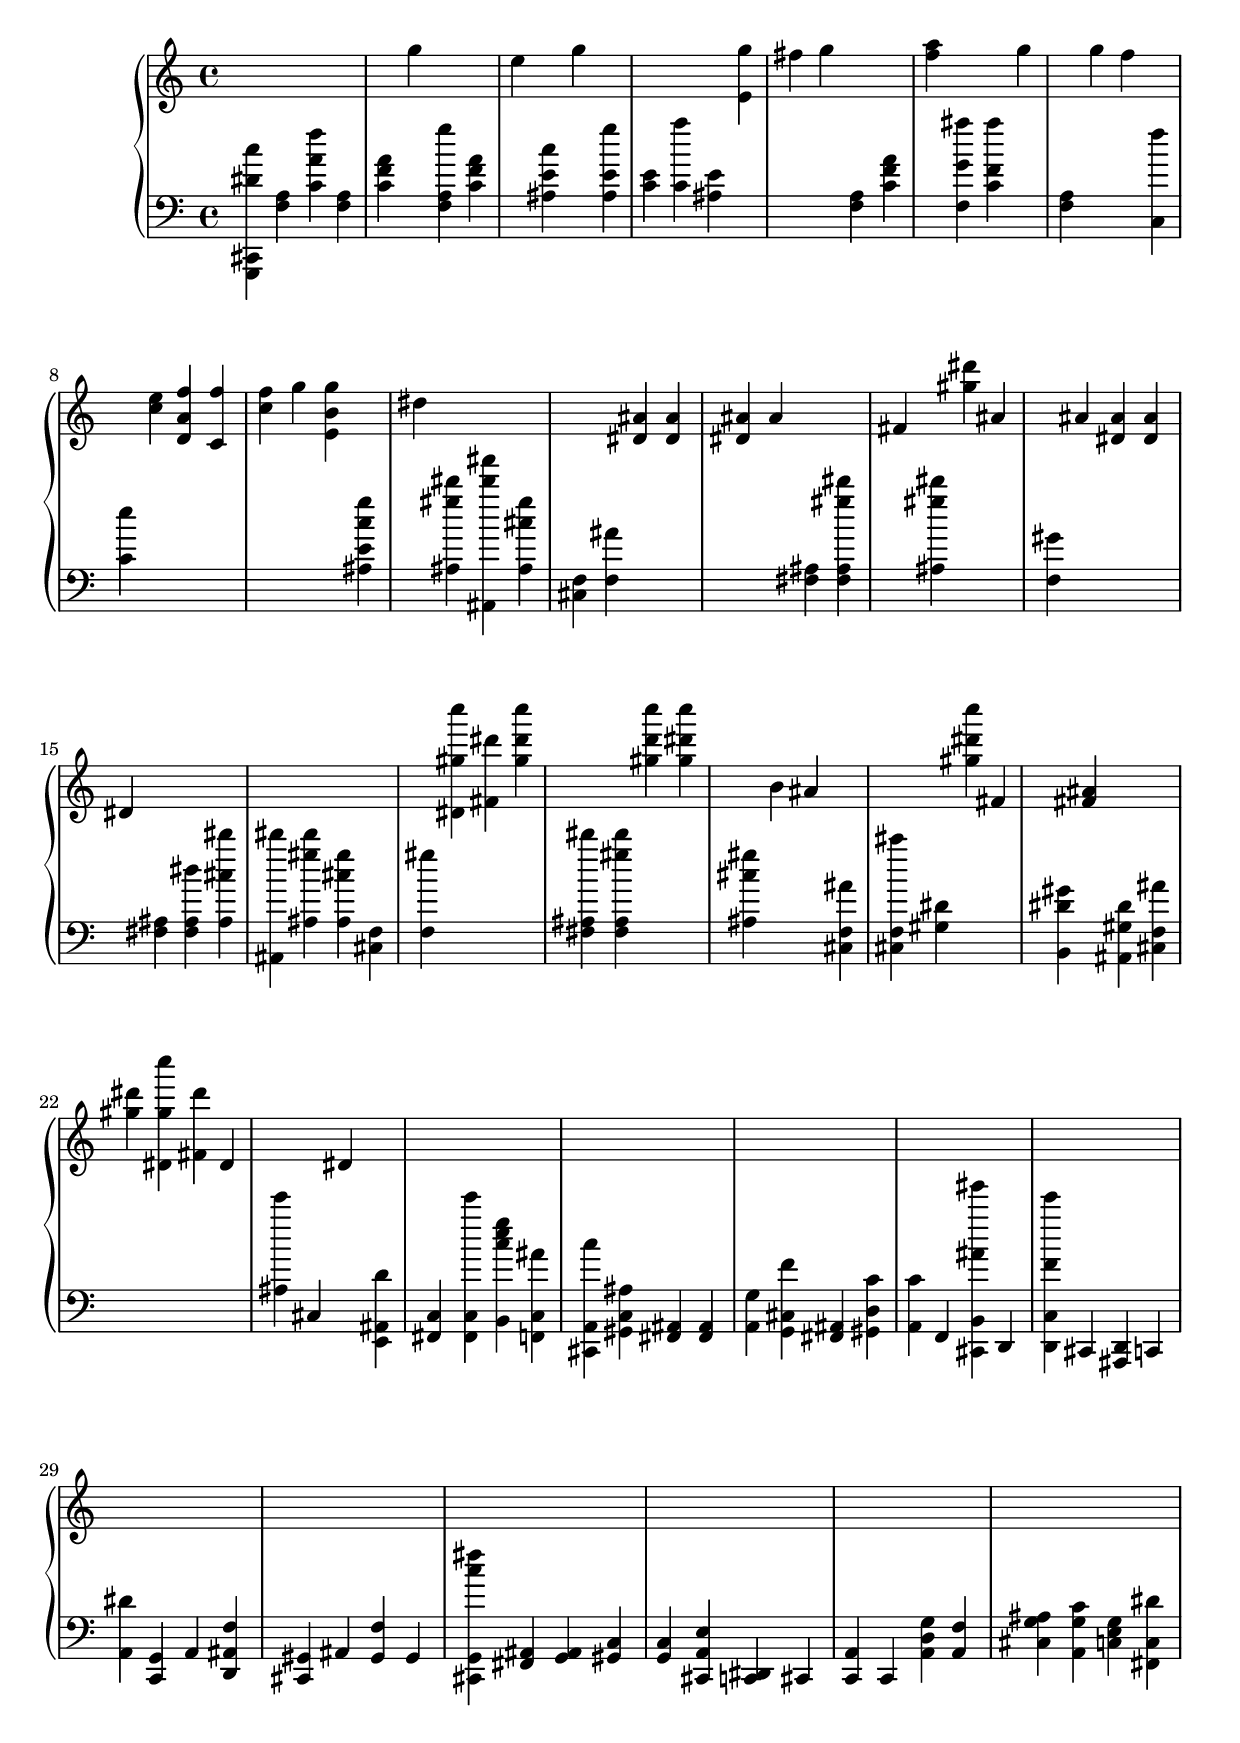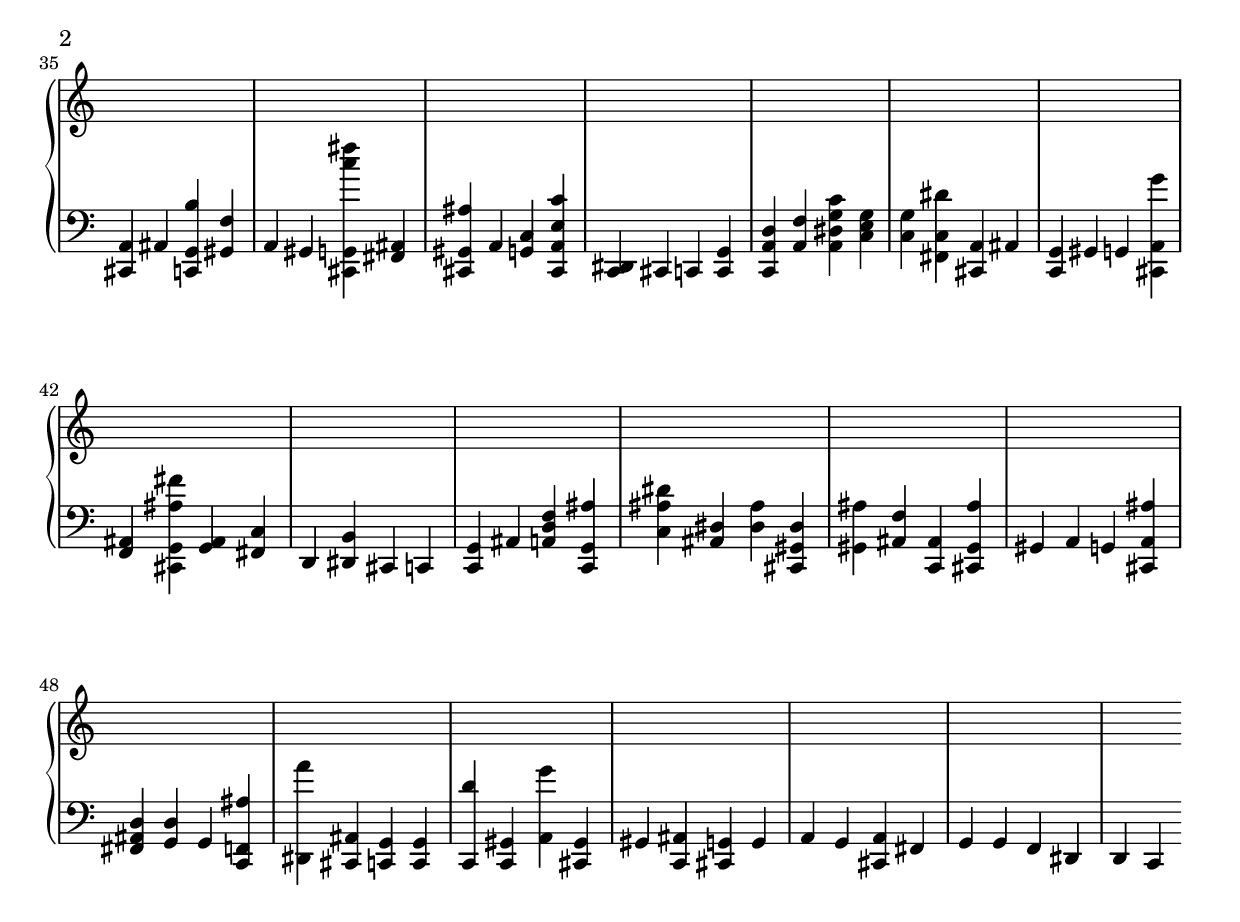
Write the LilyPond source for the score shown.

\version "2.14.2" 
\score { 
  \new PianoStaff { 
    \autochange { 
 < g,, cis, dis' c''  > < f a  > < c' a' f''  > < f a  > < c' f' a'  > < g''  > < f a g''  > < c' f' a'  > < e''  > < ais e' c''  > < g''  > < ais e' g''  > < c' e'  > < c' a''  > < ais e'  > < e' g''  > < fis''  > < g''  > < f a  > < c' f' a'  > < f'' a''  > < f g' ais''  > < c' f' ais''  > < g''  > < f a  > < g''  > < f''  > < c f''  > < c' e''  > < c'' e''  > < d' a' f''  > < c' f''  > < c'' f''  > < g''  > < e' b' g''  > < ais e' c'' g''  > < dis''  > < ais gis'' dis'''  > < ais, dis''' ais'''  > < ais cis'' gis''  > < cis f  > < f ais'  > < dis' ais'  > < dis' ais'  > < dis' ais'  > < ais'  > < fis ais  > < fis ais gis'' dis'''  > < fis'  > < ais gis'' dis'''  > < gis'' dis'''  > < ais'  > < f gis'  > < ais'  > < dis' ais'  > < dis' ais'  > < dis'  > < fis ais  > < fis ais dis''  > < ais cis'' dis'''  > < ais, dis'''  > < ais gis'' dis'''  > < ais cis'' gis''  > < cis f  > < f gis''  > < dis' gis'' c''''  > < fis' dis'''  > < gis'' dis''' c''''  > < fis ais dis'''  > < fis ais gis'' dis'''  > < gis'' d''' c''''  > < gis'' dis''' c''''  > < ais cis'' gis''  > < b'  > < ais'  > < cis f ais'  > < cis f cis'''  > < gis dis'  > < gis'' dis''' c''''  > < fis'  > < b, dis' gis'  > < fis' ais'  > < ais, gis dis'  > < cis f ais'  > < gis'' dis'''  > < dis' gis'' c''''  > < fis' dis'''  > < dis'  > < ais e'''  > < cis  > < dis'  > < e, ais, d'  > < fis, c  > < fis, c e'''  > < b, c'' e'' g''  > < f, c ais'  > < cis, a, c''  > < gis, c ais  > < fis, ais,  > < fis, ais,  > < a, g  > < g, cis f'  > < fis, ais,  > < gis, d c'  > < a, c'  > < f,  > < cis, b, ais' gis'''  > < d,  > < d, c f' e'''  > < cis,  > < ais,, d,  > < c,  > < a, dis'  > < c, g,  > < a,  > < d, ais, f  > < cis, gis,  > < ais,  > < gis, f  > < gis,  > < cis, g, c'' fis''  > < fis, ais,  > < g, ais,  > < gis, c  > < g, c  > < cis, a, e  > < c, dis,  > < cis,  > < c, a,  > < c,  > < a, d g  > < a, f  > < cis g ais  > < a, g c'  > < c e g  > < fis, c dis'  > < cis, a,  > < ais,  > < c, g, b  > < gis, f  > < a,  > < gis,  > < cis, g, c'' fis''  > < fis, ais,  > < cis, gis, ais  > < a,  > < g, c  > < cis, a, e c'  > < c, dis,  > < cis,  > < c,  > < c, g,  > < c, a, d  > < a, f  > < a, dis g c'  > < c e g  > < c g  > < fis, c dis'  > < cis, a,  > < ais,  > < c, g,  > < gis,  > < g,  > < cis, a, g'  > < f, ais,  > < cis, g, ais fis'  > < g, ais,  > < fis, c  > < d,  > < dis, b,  > < cis,  > < c,  > < c, g,  > < ais,  > < a, d f  > < c, g, ais  > < c ais dis'  > < ais, dis  > < dis ais  > < cis, gis, dis  > < gis, ais  > < ais, f  > < c, ais,  > < cis, gis, ais  > < gis,  > < a,  > < g,  > < cis, a, ais  > < fis, ais, d  > < g, d  > < g,  > < c, f, ais  > < dis, a'  > < cis, ais,  > < c, g,  > < c, g,  > < c, d'  > < c, gis,  > < a, g'  > < cis, gis,  > < gis,  > < c, ais,  > < cis, g,  > < g,  > < a,  > < g,  > < cis, a,  > < fis,  > < g,  > < g,  > < f,  > < dis,  > < d,  > < c,  >    
}  
}\layout { } 
 \midi { }  
}